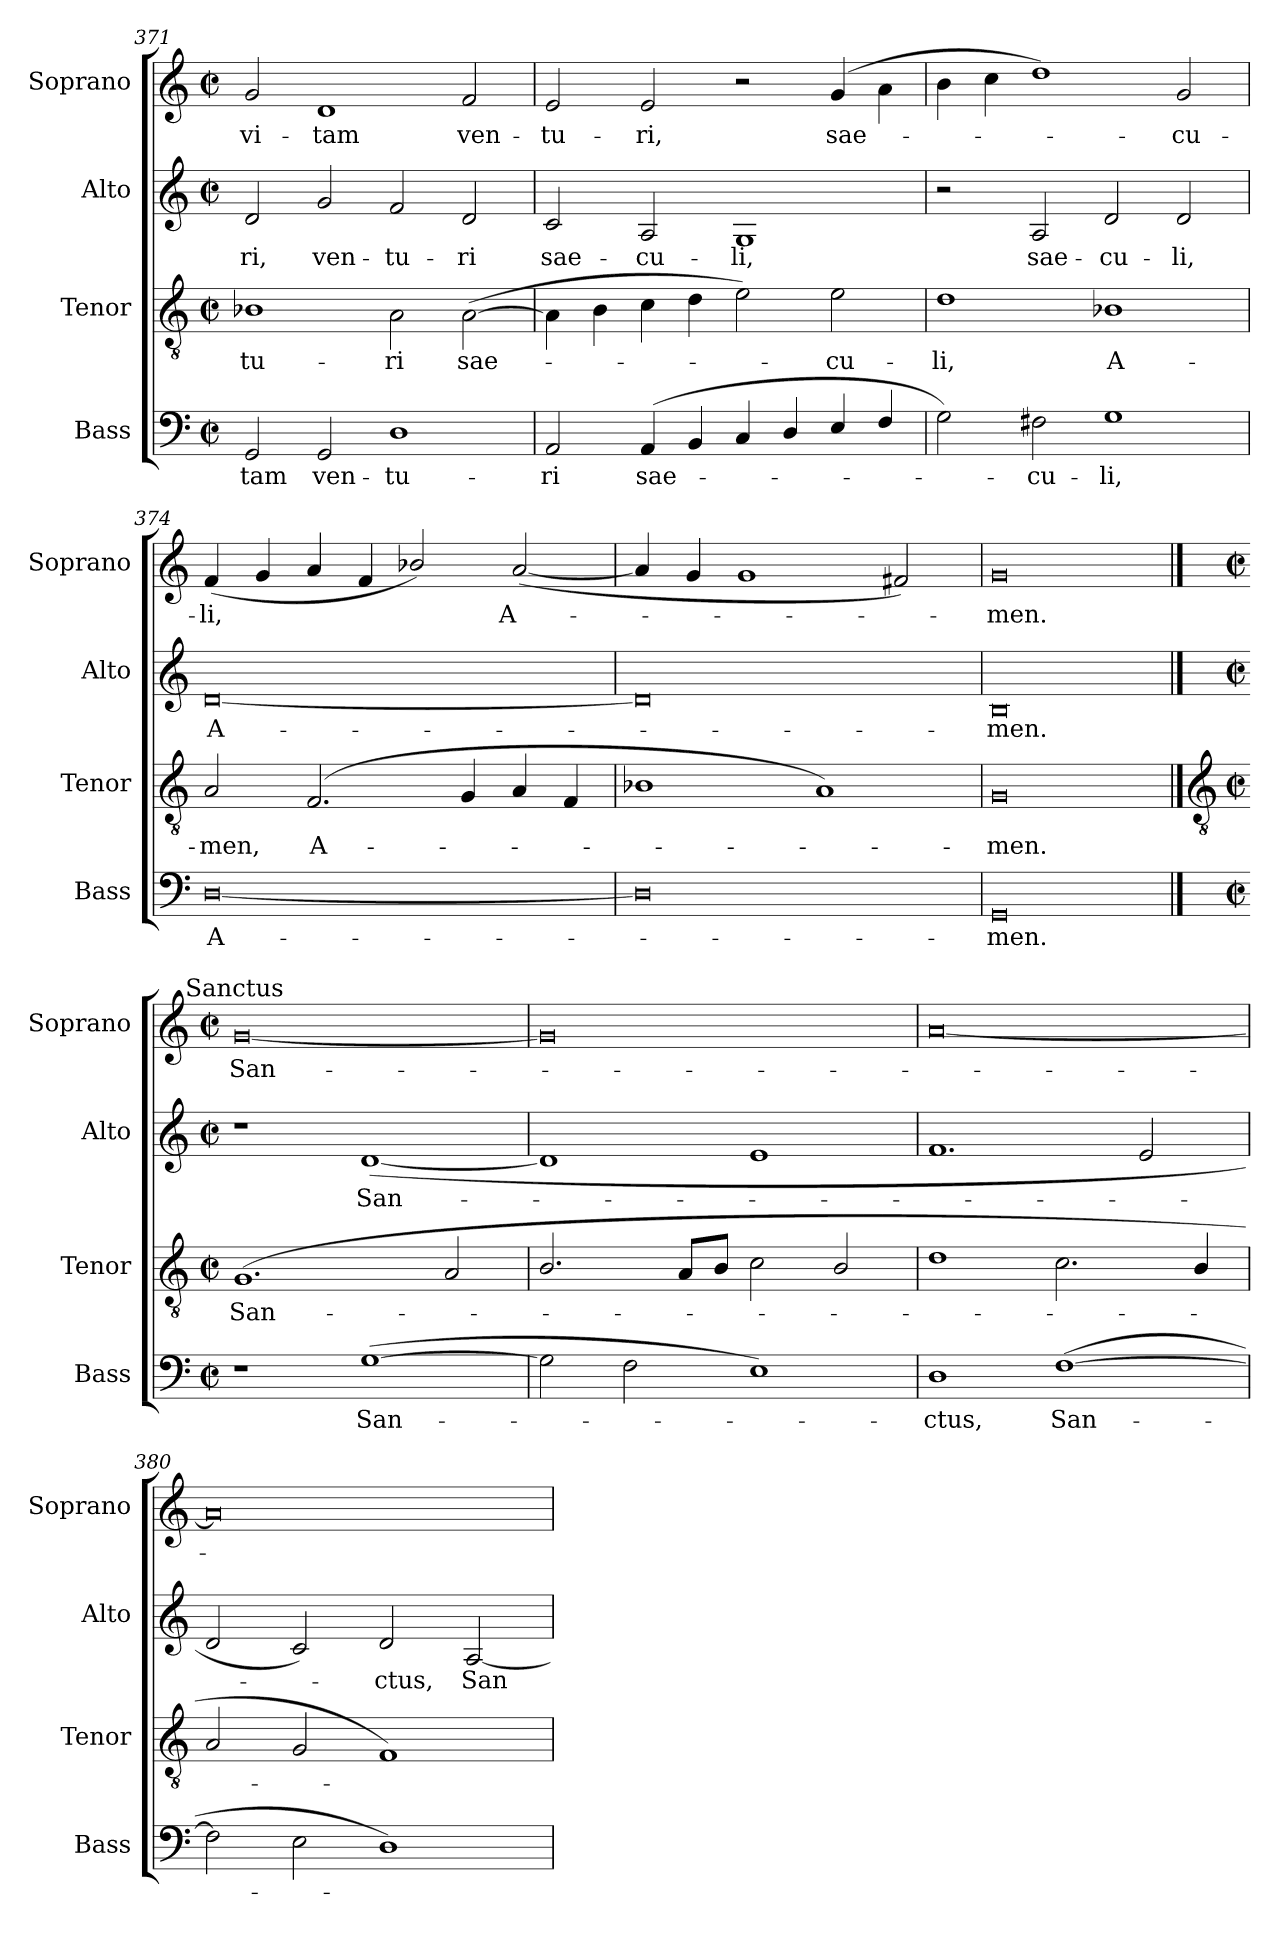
**kern	**text	**kern	**text	**kern	**text	**kern	**text
*part4	*part4	*part3	*part3	*part2	*part2	*part1	*part1
*staff4	*staff4	*staff3	*staff3	*staff2	*staff2	*staff1	*staff1
*I"Bass	*	*I"Tenor	*	*I"Alto	*	*I"Soprano	*
*I'Bass	*	*I'Tenor	*	*I'Alto	*	*I'Soprano	*
*clefF4	*	*clefGv2	*	*clefG2	*	*clefG2	*
*k[]	*	*k[]	*	*k[]	*	*k[]	*
*C:	*	*C:	*	*C:	*	*C:	*
*M4/2	*	*M4/2	*	*M4/2	*	*M4/2	*
*met(c|)	*	*met(c|)	*	*met(c|)	*	*met(c|)	*
=371	=371	=371	=371	=371	=371	=371	=371
!	!LO:LY:b	!	!LO:LY:b	!	!LO:LY:b	!	!LO:LY:b
2GG	-tam	1B-X	-tu-	2d	-ri,	2g	vi-
!	!LO:LY:b	!	!	!	!LO:LY:b	!	!LO:LY:b
2GG	ven-	.	.	2g	ven-	1d	-tam
!	!LO:LY:b	!	!LO:LY:b	!	!LO:LY:b	!	!
1D	-tu-	2A\	-ri	2f	-tu-	.	.
!	!	!	!LO:LY:b	!	!LO:LY:b	!	!LO:LY:b
.	.	(>[2A\	sae-	2d	-ri	2f	ven-
=372	=372	=372	=372	=372	=372	=372	=372
!	!LO:LY:b	!	!	!	!LO:LY:b	!	!LO:LY:b
2AA	-ri	4A\]	.	2c	sae-	2e	-tu-
.	.	4B	.	.	.	.	.
!	!LO:LY:b	!	!	!	!LO:LY:b	!	!LO:LY:b
(<4AA	sae-	4c	.	2A	-cu-	2e	-ri,
4BB	.	4d	.	.	.	.	.
!	!	!	!	!	!LO:LY:b	!	!
4C	.	2e)	.	1G	-li,	2r	.
4D/	.	.	.	.	.	.	.
!	!	!	!LO:LY:b	!	!	!	!LO:LY:b
4E/	.	2e	cu-	.	.	(>4g	sae-
4F/	.	.	.	.	.	4a\	.
=373	=373	=373	=373	=373	=373	=373	=373
!	!	!	!LO:LY:b	!	!	!	!
2G)	.	1d	-li,	2r	.	4b	.
.	.	.	.	.	.	4cc	.
!	!LO:LY:b	!	!	!	!LO:LY:b	!	!
2F#X	cu-	.	.	2A	sae-	1dd)	.
!	!LO:LY:b	!	!LO:LY:b	!	!LO:LY:b	!	!
1G	-li,	1B-X	A-	2d	-cu-	.	.
!	!	!	!	!	!LO:LY:b	!	!LO:LY:b
.	.	.	.	2d	-li,	2g	cu-
=374	=374	=374	=374	=374	=374	=374	=374
!	!LO:LY:b	!	!LO:LY:b	!	!LO:LY:b	!	!LO:LY:b
[0D/	A-	2A	-men,	[0d	A-	(<4f	-li,
.	.	.	.	.	.	4g	.
!	!	!	!LO:LY:b	!	!	!	!
.	.	(<2.F	A-	.	.	4a	.
.	.	.	.	.	.	4f	.
.	.	.	.	.	.	2b-/)	.
.	.	4G	.	.	.	.	.
!	!	!	!	!	!	!	!LO:LY:b
.	.	4A	.	.	.	(<[2a	A-
.	.	4F	.	.	.	.	.
=375	=375	=375	=375	=375	=375	=375	=375
0D/]	.	1B-	.	0d]	.	4a]	.
.	.	.	.	.	.	4g	.
.	.	.	.	.	.	1g	.
.	.	1A)	.	.	.	.	.
.	.	.	.	.	.	2f#)	.
=376	=376	=376	=376	=376	=376	=376	=376
!	!LO:LY:b	!	!LO:LY:b	!	!LO:LY:b	!	!LO:LY:b
0GG	men.	0G	men.	0B	men.	0g	men.
!!LO:LB:g=z
==377	==377	==377	==377	==377	==377	==377	==377
*	*	*clefGv2	*	*	*	*	*
*M4/2	*	*M4/2	*	*M4/2	*	*M4/2	*
*met(c|)	*	*met(c|)	*	*met(c|)	*	*met(c|)	*
!	!	!	!	!	!	!LO:TX:a:cj:t=Sanctus	!
!	!	!	!LO:LY:b	!	!	!	!LO:LY:b
1r	.	(<1.G	San-	1r	.	[0g	San-
!	!LO:LY:b	!	!	!	!LO:LY:b	!	!
(>[1G	San-	.	.	(<[1d	San-	.	.
.	.	2A	.	.	.	.	.
=378	=378	=378	=378	=378	=378	=378	=378
2G]	.	2.B/	.	1d]	.	0g]	.
2F	.	.	.	.	.	.	.
.	.	8AL	.	.	.	.	.
.	.	8BJ	.	.	.	.	.
1E)	.	2c\	.	1e	.	.	.
.	.	2B/	.	.	.	.	.
=379	=379	=379	=379	=379	=379	=379	=379
!	!LO:LY:b	!	!	!	!	!	!
1D	ctus,	1d/	.	1.f	.	[0a	.
!	!LO:LY:b	!	!	!	!	!	!
(>[1F	San-	2.c\	.	.	.	.	.
.	.	.	.	2e	.	.	.
.	.	4B/	.	.	.	.	.
=380	=380	=380	=380	=380	=380	=380	=380
2F]	.	2A	.	2d	.	0a]	.
2E	.	2G	.	2c)	.	.	.
!	!	!	!	!	!LO:LY:b	!	!
1D)	.	1F)	.	2d	ctus,	.	.
!	!	!	!	!	!LO:LY:b	!	!
.	.	.	.	[2A	San-	.	.
=	=	=	=	=	=	=	=
*-	*-	*-	*-	*-	*-	*-	*-
